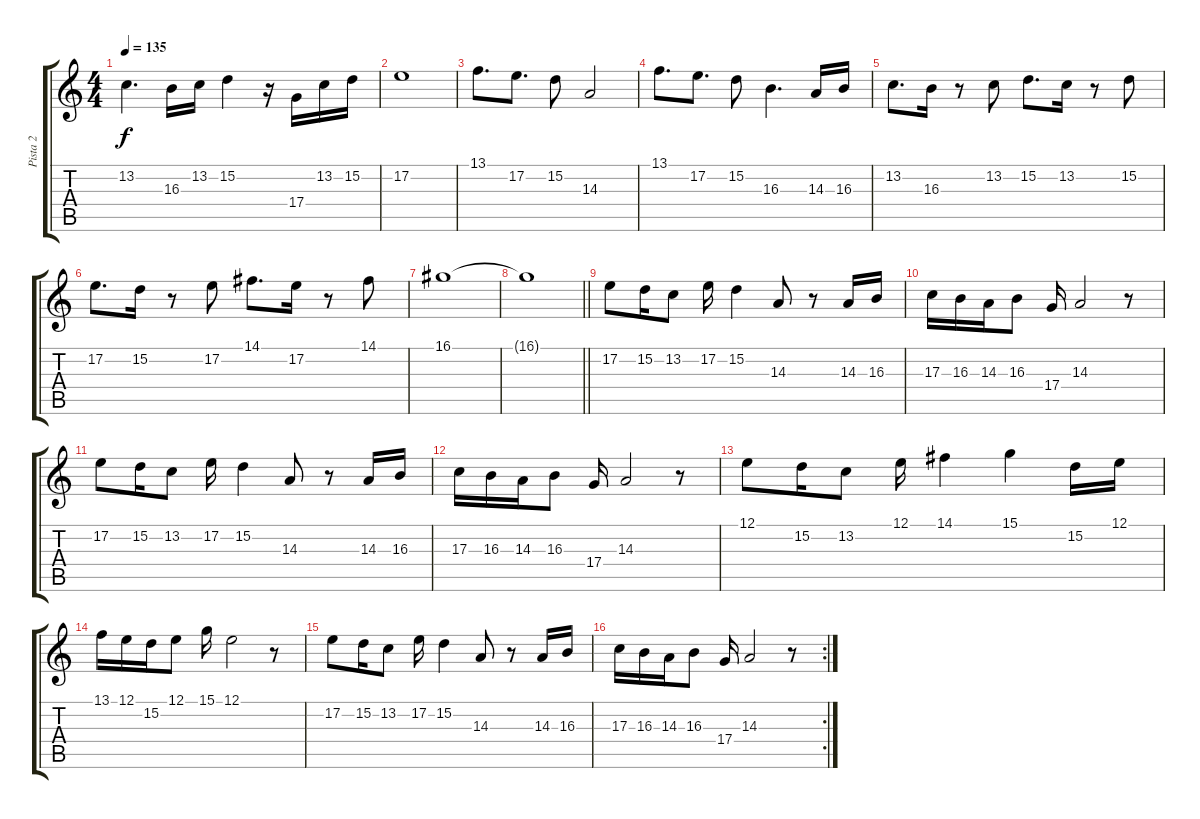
\track ("Pista 2" "Pista 2") {instrument stringensemble1}
\staff {score tabs}
\tuning (E4 B3 G3 D3 A2 E2) {hide}
\ts (4 4)
\tempo 135
\clef g2
\ks c
13.2.4{d dy f} 16.3.16 13.2.16 15.2.4 r.16 17.4.16 13.2.16 15.2.16 |
17.2.1 |
13.1.8{d} 17.2.8{d} 15.2.8 14.3.2 |
13.1.8{d} 17.2.8{d} 15.2.8 16.3.4{d} 14.3.16 16.3.16 |
13.2.8{d} 16.3.16 r.8 13.2.8 15.2.8{d} 13.2.16 r.8 15.2.8 |
17.2.8{d} 15.2.16 r.8 17.2.8 14.1.8{d} 17.2.16 r.8 14.1.8 |
16.1.1 |
\barLineRight lightlight
16.1{t}.1 |
17.2.8 15.2.16 13.2.8 17.2.16 15.2.4 14.3.8 r.8 14.3.16 16.3.16 |
17.3.16 16.3.16 14.3.16 16.3.8 17.4.16 14.3.2 r.8 |
17.2.8 15.2.16 13.2.8 17.2.16 15.2.4 14.3.8 r.8 14.3.16 16.3.16 |
17.3.16 16.3.16 14.3.16 16.3.8 17.4.16 14.3.2 r.8 |
12.1.8 15.2.16 13.2.8 12.1.16 14.1.4 15.1.4 15.2.16 12.1.16 |
13.1.16 12.1.16 15.2.16 12.1.8 15.1.16 12.1.2 r.8 |
17.2.8 15.2.16 13.2.8 17.2.16 15.2.4 14.3.8 r.8 14.3.16 16.3.16 |
\rc 2
17.3.16 16.3.16 14.3.16 16.3.8 17.4.16 14.3.2 r.8
